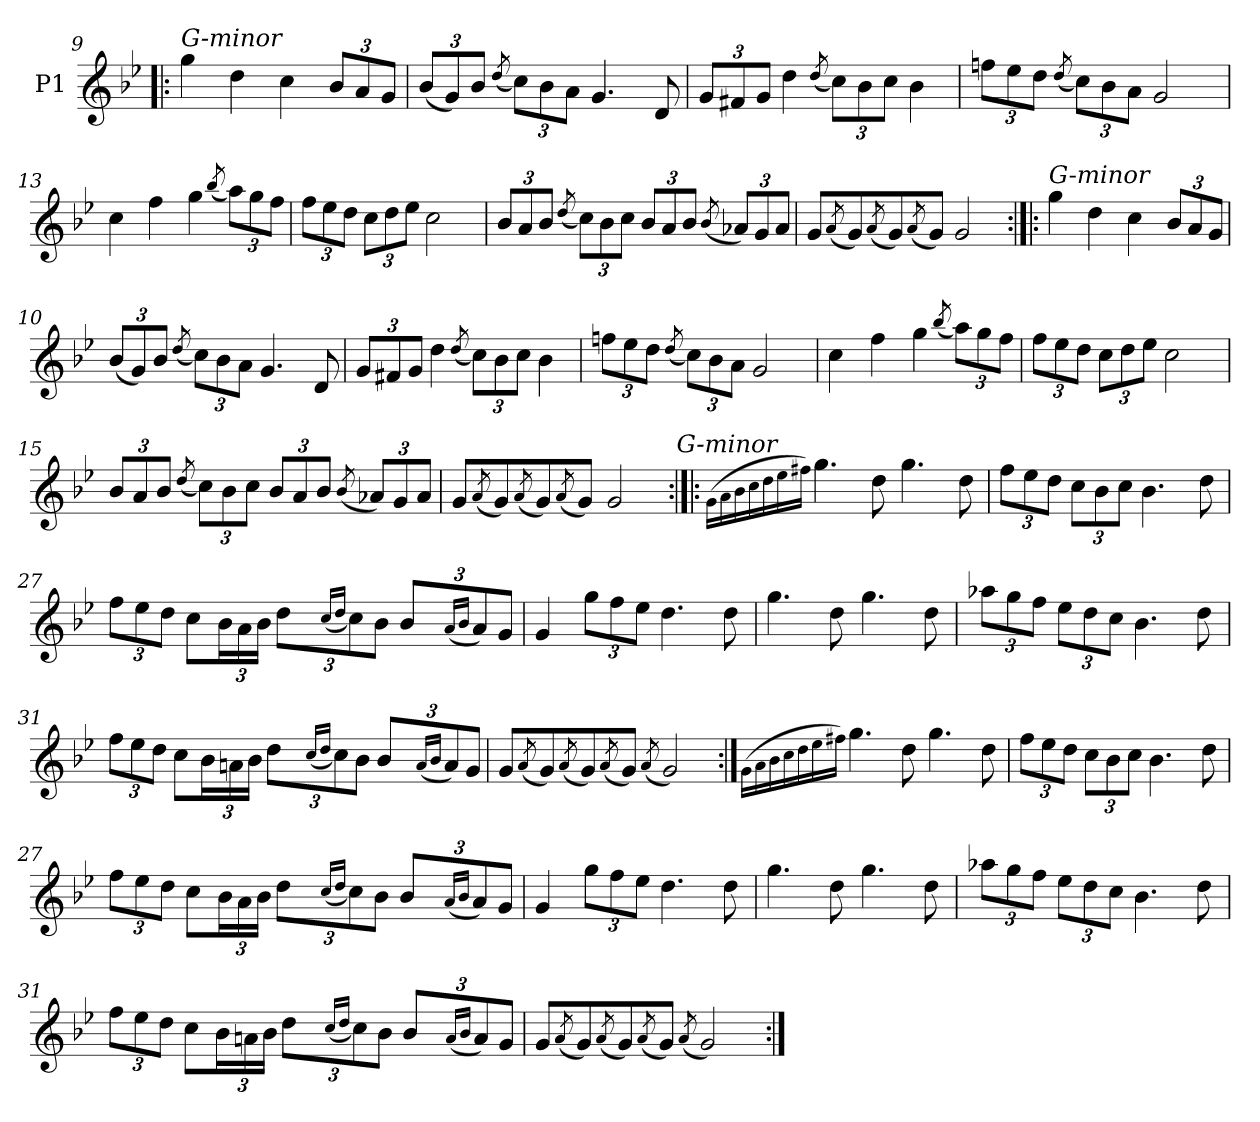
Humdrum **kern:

**kern
*part1
*staff1
*I"P1
*clefG2
*k[b-e-]
*g:
=9!|:
!LO:TX:a:i:t=G-minor
4gg
4dd
4cc
12b-L
12a
12gJ
=10
(12b-L
12g)
12b-J
(8qdd/
12ccL)
12b-
12aJ
4.g
8d
=11
12gL
12f#X
12gJ
4dd
(8qdd/
12ccL)
12b-
12ccJ
4b-
=12
12ffnL
12ee-
12ddJ
(8qdd/
12ccL)
12b-
12aJ
2g
=13
4cc
4ff
4gg
(8qbb-/
12aaL)
12gg
12ffJ
=14
12ffL
12ee-
12ddJ
12ccL
12dd
12ee-J
2cc
=15
12b-L
12a
12b-J
(8qdd/
12ccL)
12b-
12ccJ
12b-L
12a
12b-J
(8qb-/
12a-XL)
12g
12a-J
=16
8gL
(8qa/
8g)
(8qa/
8g)
(8qa/
8gJ)
2g
=17:|!|:
!LO:TX:a:i:t=G-minor
4gg
4dd
4cc
12b-L
12a
12gJ
=10
(12b-L
12g)
12b-J
(8qdd/
12ccL)
12b-
12aJ
4.g
8d
=11
12gL
12f#X
12gJ
4dd
(8qdd/
12ccL)
12b-
12ccJ
4b-
=12
12ffnL
12ee-
12ddJ
(8qdd/
12ccL)
12b-
12aJ
2g
=13
4cc
4ff
4gg
(8qbb-/
12aaL)
12gg
12ffJ
=14
12ffL
12ee-
12ddJ
12ccL
12dd
12ee-J
2cc
=15
12b-L
12a
12b-J
(8qdd/
12ccL)
12b-
12ccJ
12b-L
12a
12b-J
(8qb-/
12a-XL)
12g
12a-J
=16
8gL
(8qa/
8g)
(8qa/
8g)
(8qa/
8gJ)
2g
!LO:TX:a:i:t=G-minor
=25:|!|:
(16qqg\LL
16qqa\
16qqb-\
16qqcc\
16qqdd\
16qqee-\
16qqff#X\JJ)
4.gg
8dd
4.gg
8dd
=26
12ffL
12ee-
12ddJ
12ccL
12b-
12ccJ
4.b-
8dd
=27
12ffL
12ee-
12ddJ
8ccL
24b-L
24a
24b-JJ
12ddL
(16qqcc/LL
16qqdd/JJ
12cc)
12b-J
12b-L
(16qqa/LL
16qqb-/JJ
12a)
12gJ
=28
4g
12ggL
12ff
12ee-J
4.dd
8dd
=29
4.gg
8dd
4.gg
8dd
=30
12aa-XL
12gg
12ffJ
12ee-L
12dd
12ccJ
4.b-
8dd
=31
12ffL
12ee-
12ddJ
8ccL
24b-L
24an
24b-JJ
12ddL
(16qqcc/LL
16qqdd/JJ
12cc)
12b-J
12b-L
(16qqa/LL
16qqb-/JJ
12a)
12gJ
=32
8gL
(8qa/
8g)
(8qa/
8g)
(8qa/
8gJ)
(8qa/
2g)
=:|!
(16qqg\LL
16qqa\
16qqb-\
16qqcc\
16qqdd\
16qqee-\
16qqff#X\JJ)
4.gg
8dd
4.gg
8dd
=26
12ffL
12ee-
12ddJ
12ccL
12b-
12ccJ
4.b-
8dd
=27
12ffL
12ee-
12ddJ
8ccL
24b-L
24a
24b-JJ
12ddL
(16qqcc/LL
16qqdd/JJ
12cc)
12b-J
12b-L
(16qqa/LL
16qqb-/JJ
12a)
12gJ
=28
4g
12ggL
12ff
12ee-J
4.dd
8dd
=29
4.gg
8dd
4.gg
8dd
=30
12aa-XL
12gg
12ffJ
12ee-L
12dd
12ccJ
4.b-
8dd
=31
12ffL
12ee-
12ddJ
8ccL
24b-L
24an
24b-JJ
12ddL
(16qqcc/LL
16qqdd/JJ
12cc)
12b-J
12b-L
(16qqa/LL
16qqb-/JJ
12a)
12gJ
=32
8gL
(8qa/
8g)
(8qa/
8g)
(8qa/
8gJ)
(8qa/
2g)
=:|!
*-
